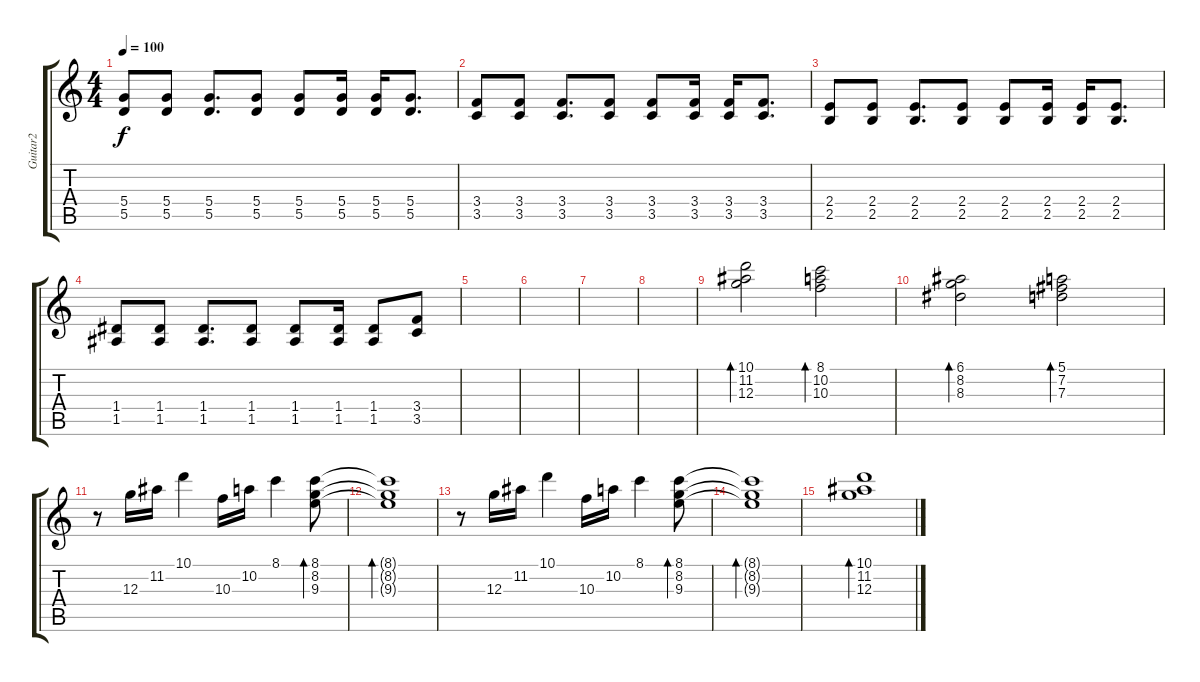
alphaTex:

\track ("Guitar2" "Guitar2") {instrument acousticguitarsteel}
\staff {score tabs}
\tuning (E4 B3 G3 D3 A2 E2) {hide}
\ts (4 4)
\tempo 100
\clef g2
\ks c
(5.4 5.5).8{dy f volume 10 instrument distortionguitar} (5.4 5.5).8 (5.4 5.5).8{d} (5.4 5.5).8 (5.4 5.5).8 (5.4 5.5).16 (5.4 5.5).16 (5.4 5.5).8{d} |
(3.4 3.5).8 (3.4 3.5).8 (3.4 3.5).8{d} (3.4 3.5).8 (3.4 3.5).8 (3.4 3.5).16 (3.4 3.5).16 (3.4 3.5).8{d} |
(2.4 2.5).8 (2.4 2.5).8 (2.4 2.5).8{d} (2.4 2.5).8 (2.4 2.5).8 (2.4 2.5).16 (2.4 2.5).16 (2.4 2.5).8{d} |
(1.4 1.5).8 (1.4 1.5).8 (1.4 1.5).8{d} (1.4 1.5).8 (1.4 1.5).8 (1.4 1.5).16 (1.4 1.5).8 (3.4 3.5).8 |
|
|
|
|
(10.1 11.2 12.3).2{bd 120 instrument acousticguitarsteel} (8.1 10.2 10.3).2{bd 120} |
(6.1 8.2 8.3).2{bd 120} (5.1 7.2 7.3).2{bd 120} |
r.8 12.3.16 11.2.16 10.1.4 10.3.16 10.2.16 8.1.4 (8.1 8.2 9.3).8{bd 120} |
(8.1{t} 8.2{t} 9.3{t}).1{bd 120} |
r.8 12.3.16 11.2.16 10.1.4 10.3.16 10.2.16 8.1.4 (8.1 8.2 9.3).8{bd 120} |
(8.1{t} 8.2{t} 9.3{t}).1{bd 120} |
(10.1 11.2 12.3).1{bd 120}
